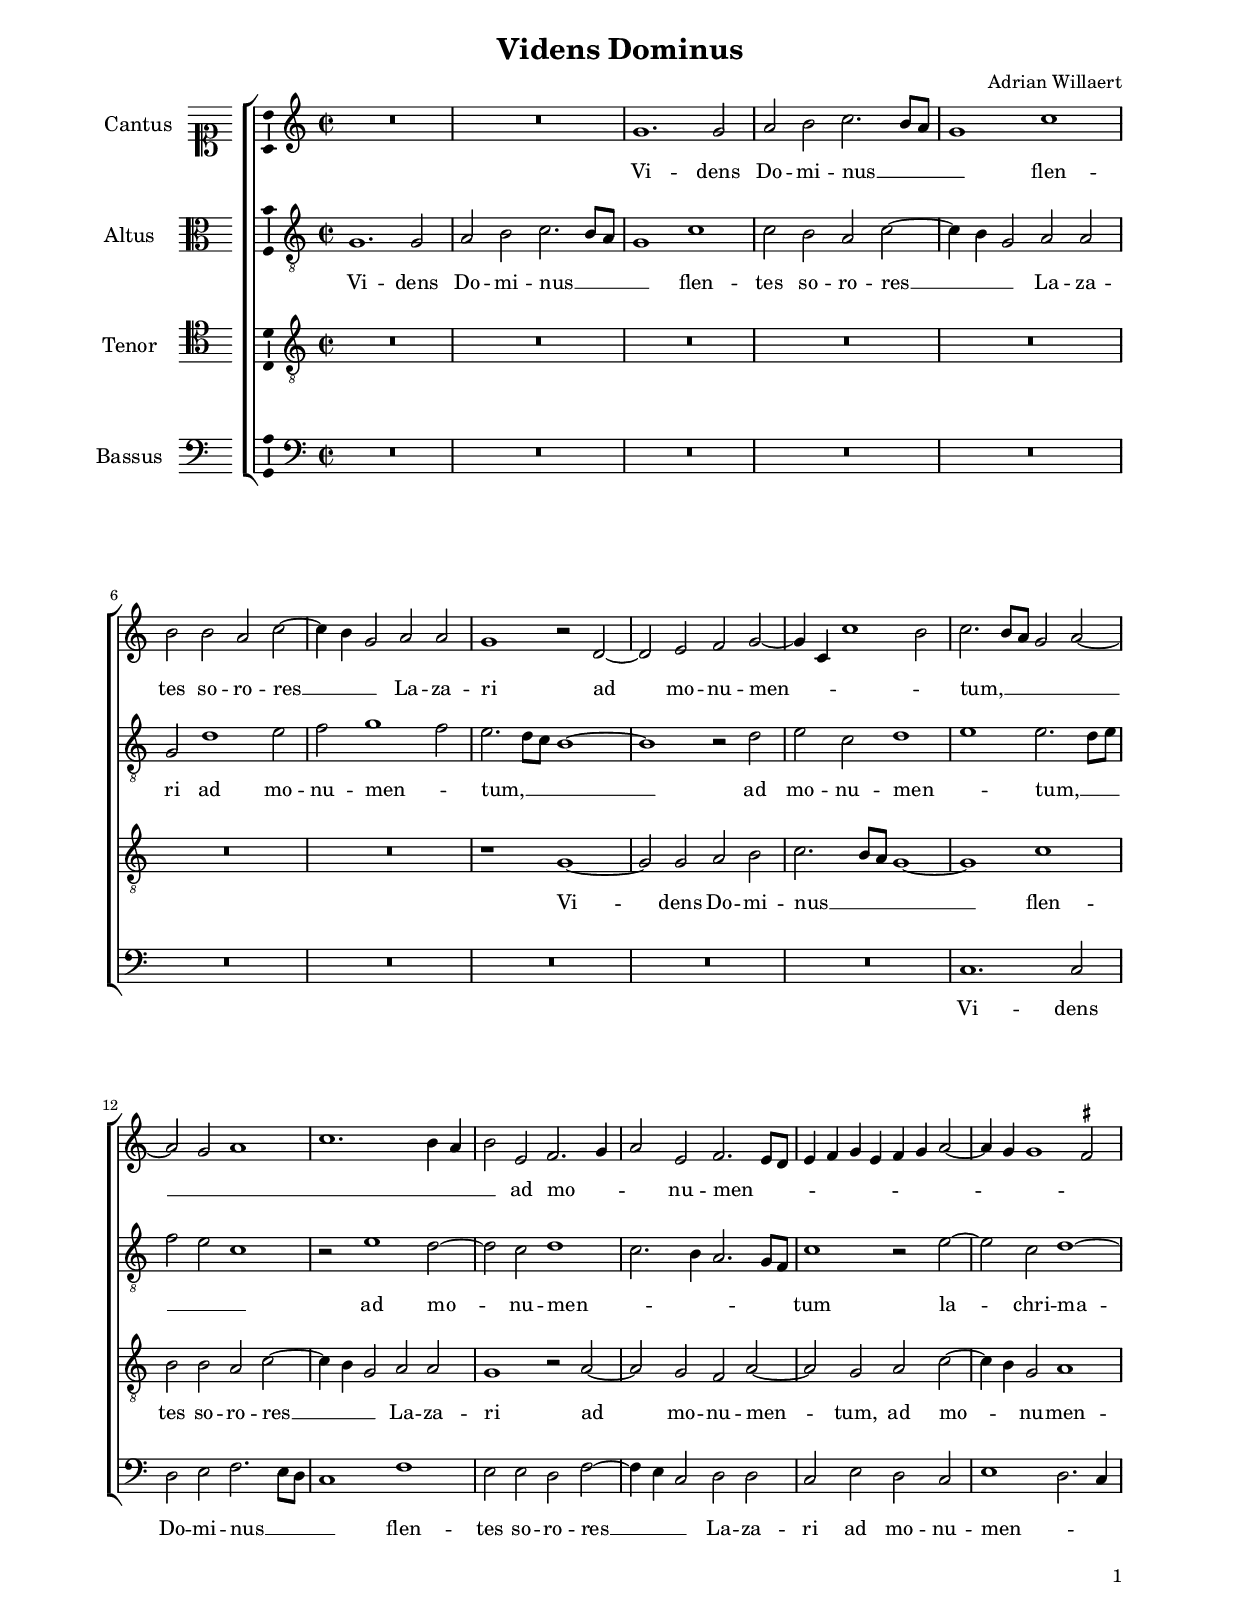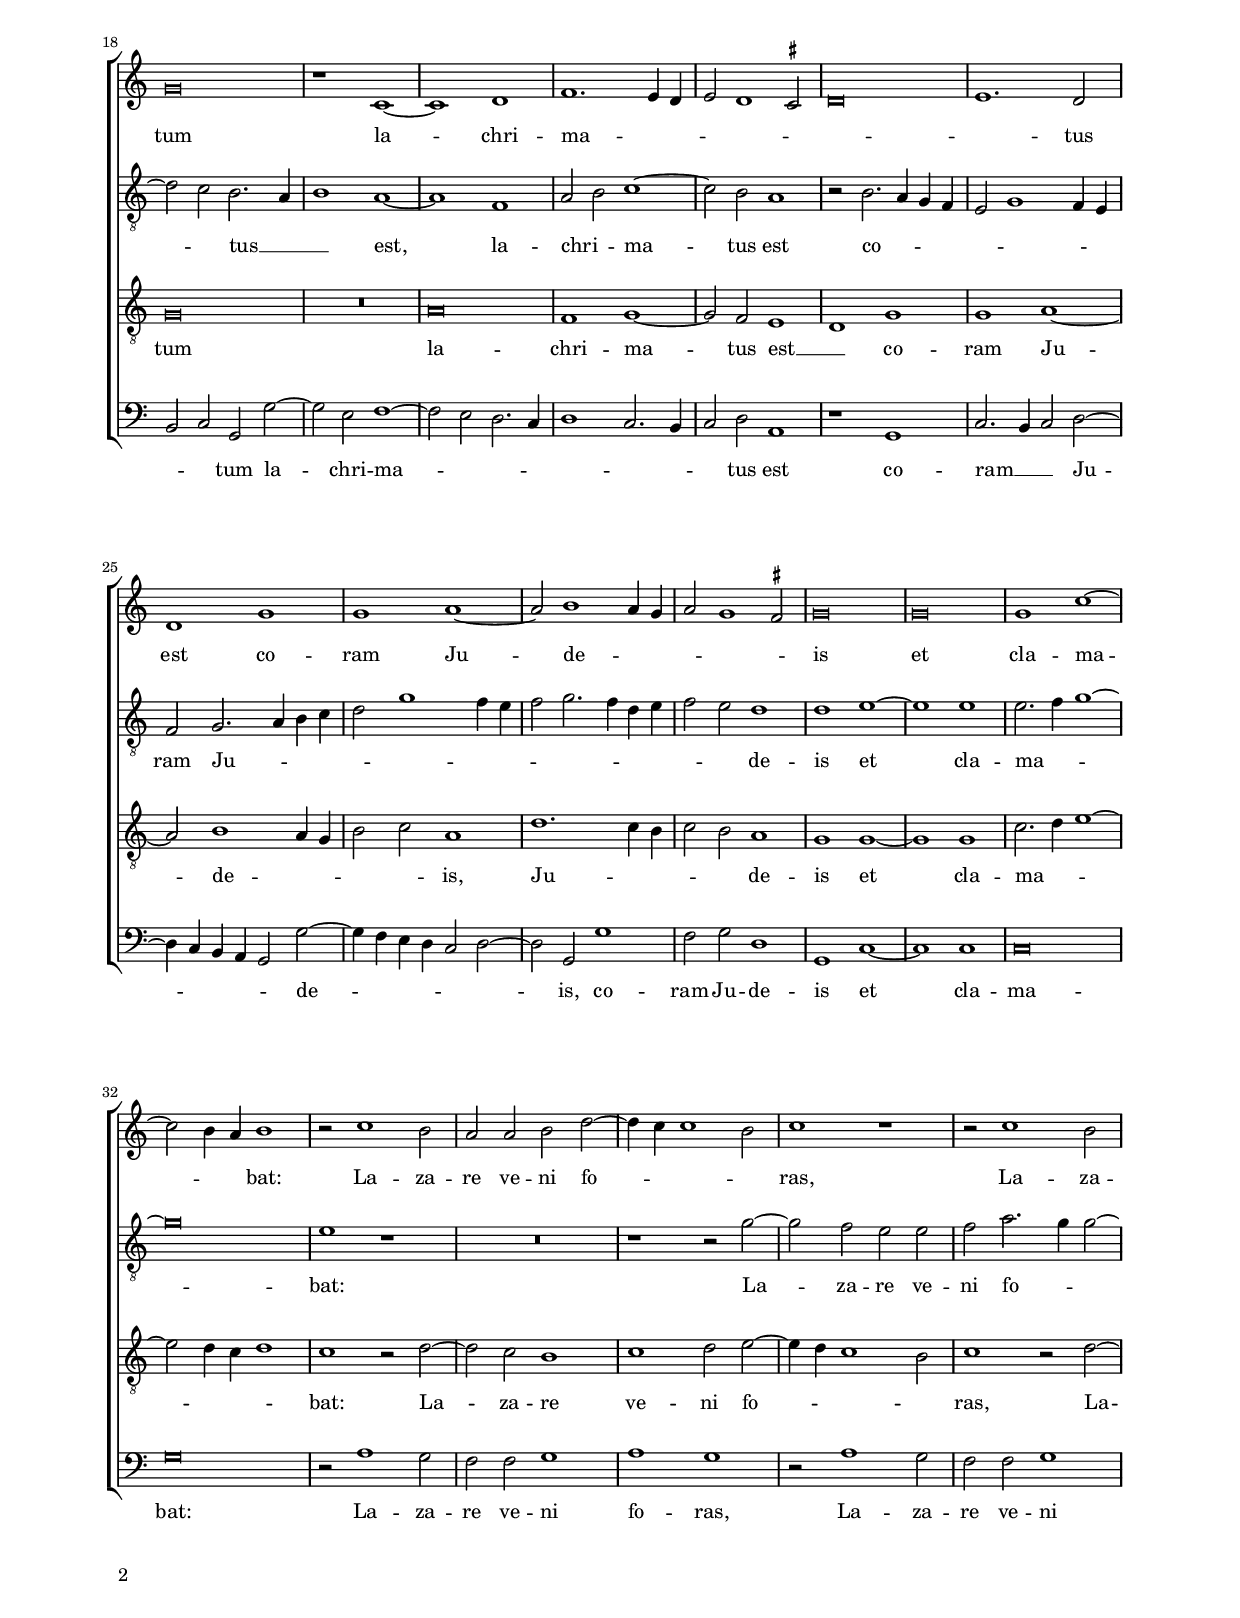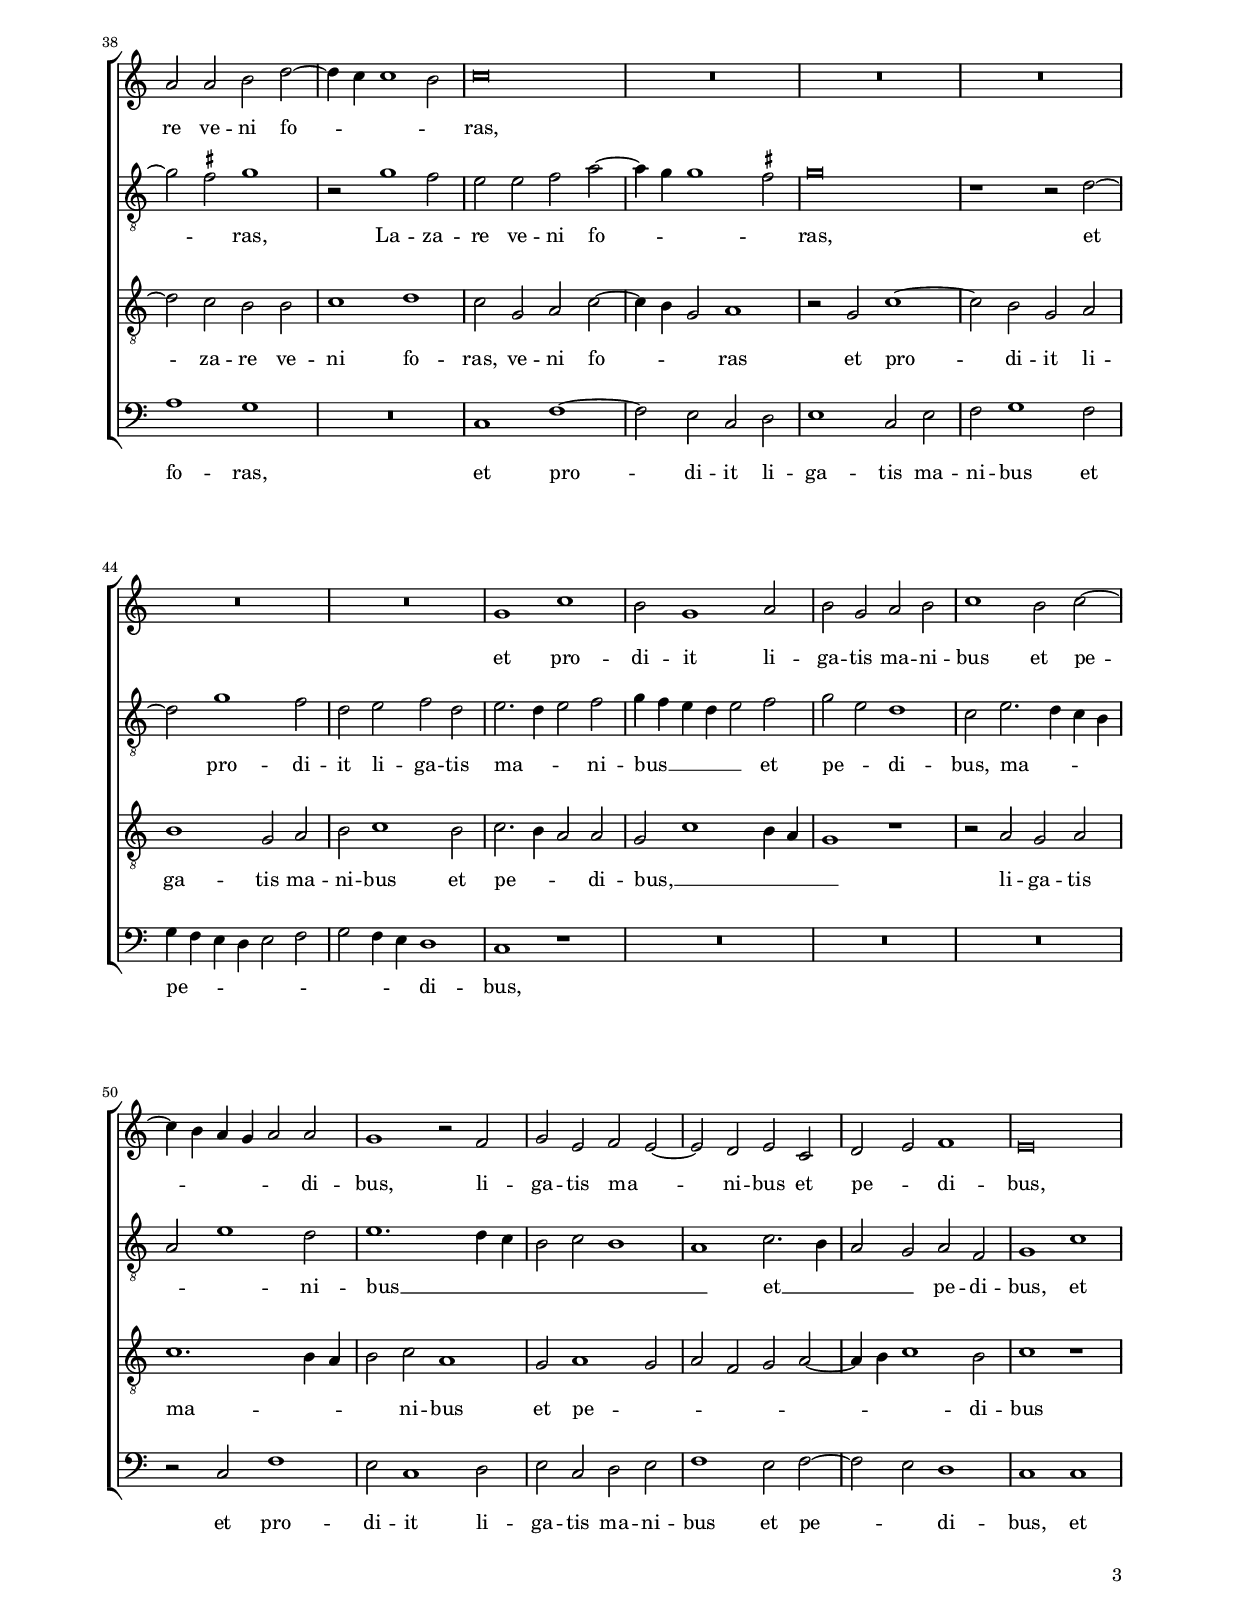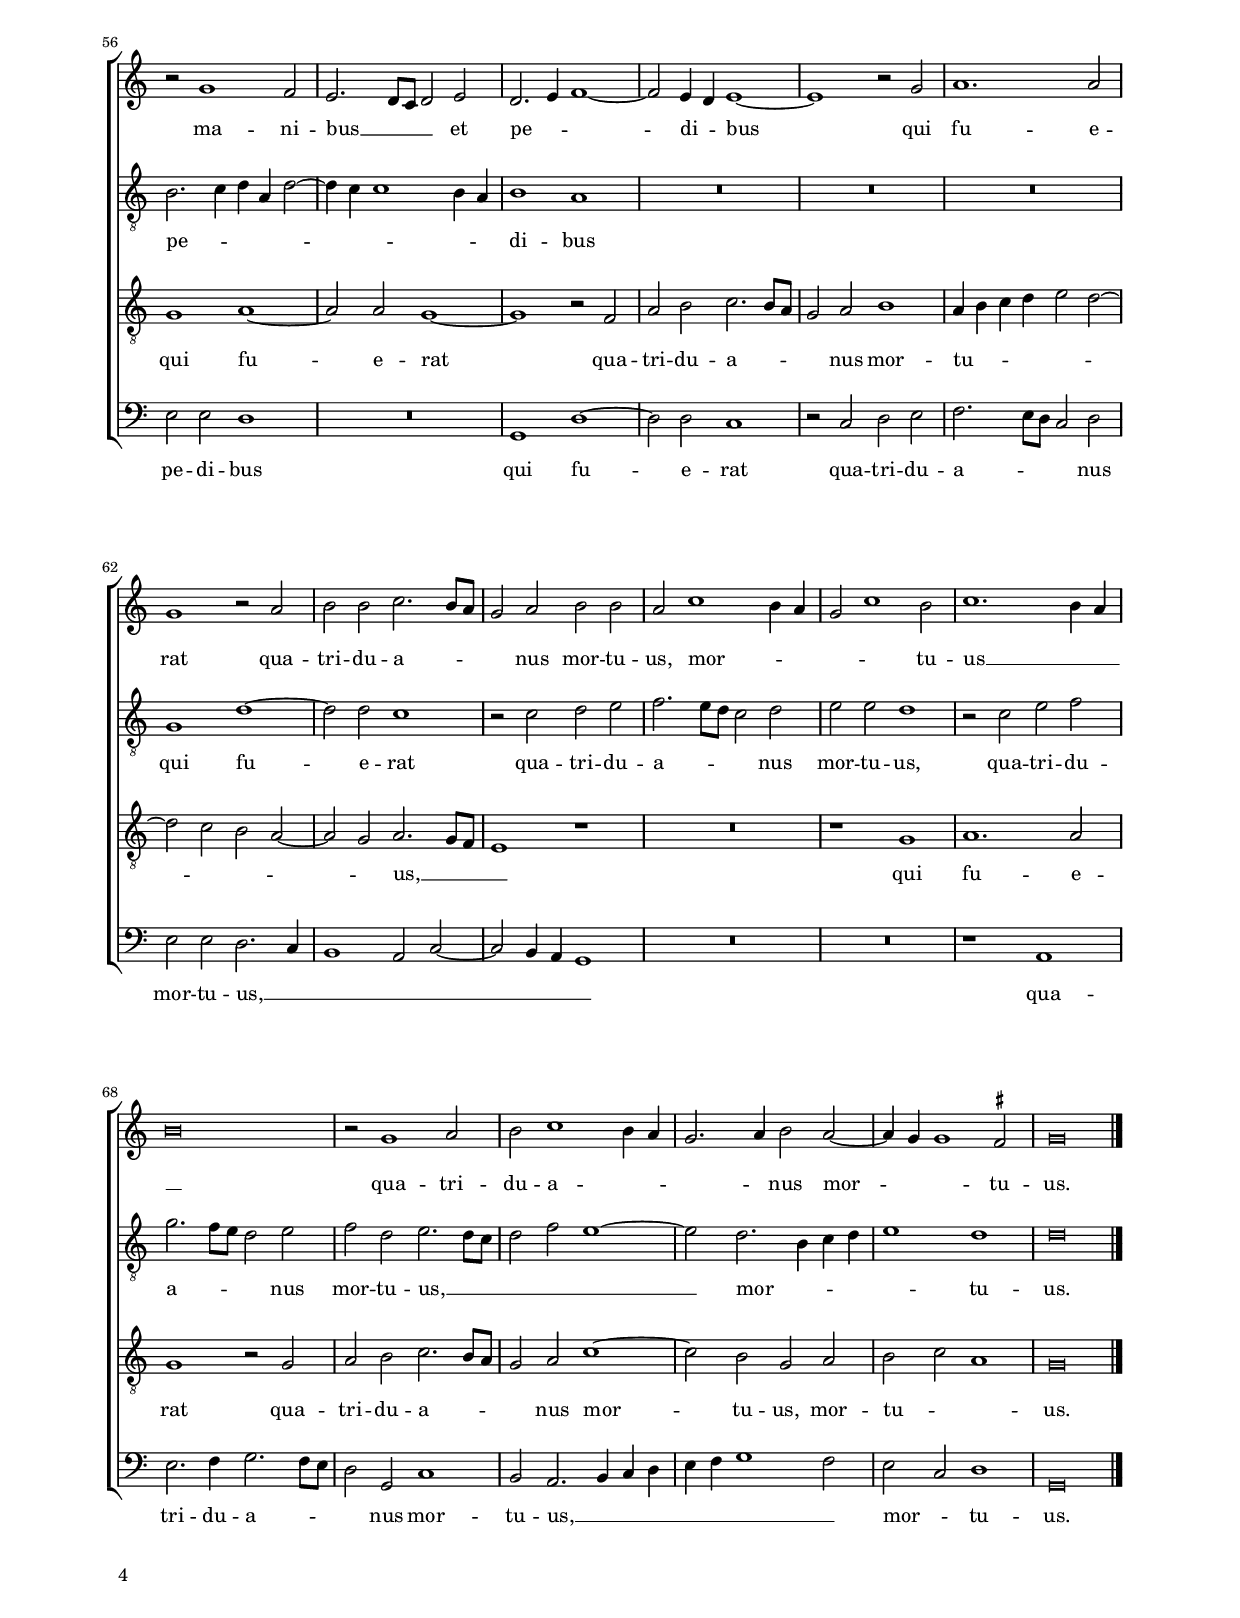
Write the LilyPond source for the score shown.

\header
{
  title="Videns Dominus"
  composer="Adrian Willaert"
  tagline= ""
}

\version "2.24.2"
\include "deutsch.ly"
#(set-global-staff-size 16)
% #(set-default-paper-size "letter")
#(ly:set-option 'point-and-click #f)

	
global = {
	\key c \major
	\time 2/2 \set Score.measureLength = #(ly:make-moment 2/1)
	\skip 1*2*73 \bar "|."
	}

	ficta = { \once \set suggestAccidentals = ##t }
	
	forget = #(define-music-function (music) (ly:music?) #{
		\accidentalStyle forget
		$music
		\accidentalStyle default
		#})
	

\paper
	{
	top-margin = 2 \cm
	bottom-margin = 1.4 \cm
	left-margin = 2 \cm
	right-margin = 2 \cm
	ragged-bottom = ##f
	ragged-last-bottom = ##t
	print-page-number = ##f
	system-system-spacing = #'((basic-distance . 20) (minimum-distance . 14) (padding . 8) (strechability . 150))
	oddFooterMarkup=\markup   \fill-line { "" \fromproperty #'page:page-number-string }
	evenFooterMarkup=\markup  \fill-line { \fromproperty #'page:page-number-string "" }
	last-bottom-spacing = #'((basic-distance . 12) (minimum-distance . 7) (padding . 4))
%	systems-per-page = 3
%	min-systems-per-page = 3
	}


incipitcantus = \markup { \score {
	{
	\set Staff.instrumentName = \markup { \fontsize #1 "Cantus" }
	\key c \major
	\clef soprano
	s4 \bar ""
	}
	\layout  {
	raggedright = ##t
	indent = 1.6 \cm
	line-width = 2.5\cm
	\context { \Staff \remove Time_signature_engraver }
	\override Staff.Clef.Y-extent = #'(0 . 0)
	}} \hspace #1 }
	
      
incipitaltus = \markup { \score {
	{
	\set Staff.instrumentName = \markup { \fontsize #1 "Altus" }
	\key c \major
	\clef alto
	s4 \bar ""
	}
	\layout  {
	raggedright = ##t
	indent = 1.6 \cm
	line-width = 2.5\cm
	\context { \Staff \remove Time_signature_engraver }
	\override Staff.Clef.Y-extent = #'(0 . 0)
	}} \hspace #1 }


incipittenor = \markup { \score {
	{
	\set Staff.instrumentName = \markup { \fontsize #1 "Tenor" }
	\key c \major
	\clef tenor
	s4 \bar ""
	}
	\layout  {
	raggedright = ##t
	indent = 1.6 \cm
	line-width = 2.5\cm
	\context { \Staff \remove Time_signature_engraver }
	\override Staff.Clef.Y-extent = #'(0 . 0)
	}} \hspace #1 }


incipitbassus = \markup { \score {
	{
	\set Staff.instrumentName = \markup { \fontsize #1 "Bassus" }
	\key c \major
	\clef bass
	s4 \bar ""
	}
	\layout  {
	raggedright = ##t
	indent = 1.6 \cm
	line-width = 2.5\cm
	\context { \Staff \remove Time_signature_engraver }
	\override Staff.Clef.Y-extent = #'(0 . 0)
	}} \hspace #1 }


cantus =  \relative c''
	{
	R\breve
	R\breve
	g1. g2
	a2 h c2. h8 a
%5
	g1 c |
	h2 h a c~
	c4 h g2 a a
	g1 r2 d~
	d2 e f g~
%10
	g4 c, c'1 h2 |
	c2. h8 a g2 a~
	a2 g a1
	c1. h4 a
	h2 e, f2. g4
%15
	a2 e f2. e8 d |
	e4 f g e f g a2~
	a4 g g1 \ficta fis2
	g\breve
	r1 c,~
%20
	c1 d |
	f1. e4 d
	e2 d1 \ficta cis2
	d\breve
	e1. d2
%25
	d1 g |
	g1 a~
	a2 h1 a4 g
	a2 g1 \ficta fis2
	g\breve
%30
	g\breve |
	g1 c~
	c2 h4 a h1
	r2 c1 h2
	a2 a h d~
%35
	d4 c c1 h2 |
	c1 r
	r2 c1 h2
	a2 a h d~
	d4 c c1 h2
%40
	c\breve |
	R\breve
	R\breve
	R\breve
	R\breve
%45
	R\breve |
	g1 c
	h2 g1 a2
	h2 g a h
	c1 h2 c~
%50
	c4 h a g a2 a |
	g1 r2 f
	g e f e~
	e2 d e c
	d2 e f1
%55
	e\breve |
	r2 g1 f2
	e2. d8 c d2 e
	d2. e4 f1~
	f2 e4 d e1~
%60
	e1 r2 g |
	a1. a2
	g1 r2 a
	h2 h c2. h8 a
	g2 a h h
%65
	a2 c1 h4 a |
	g2 c1 h2
	c1. h4 a
	h\breve
	r2 g1 a2
%70
	h2 c1 h4 a |
	g2. a4 h2 a~
	a4 g g1 \ficta fis2
	g\breve |
	}


altus =  \relative c'
	{
	g1. g2
	a2 h c2. h8 a
	g1 c
	c2 h a c~
%5
	c4 h g2 a a |
	g2 d'1 e2
	f2 g1 f2
	e2. d8 c h1~
	h1 r2 d
%10
	e2 c d1 |
	e1 e2. d8 e
	f2 e c1
	r2 e1 d2~
	d2 c d1
%15
	c2. h4 a2. g8 f |
	c'1 r2 e~
	e2 c d1~
	d2 c h2. a4
	h1 a~
%20
	a1 f |
	a2 h c1~
	c2 h a1
	r2 h2. a4 g f
	e2 g1 f4 e
%25
	f2 g2. a4 h c |
	d2 g1 f4 e
	f2 g2. f4 d e
	f2 e d1
	d1 e~
%30
	e1 e |
	e2. f4 g1~
	g\breve
	e1 r
	R\breve
%35
	r1 r2 g~ |
	g2 f e e
	f2 a2. g4 g2~
	g2 \ficta fis g1
	r2 g1 f2
%40
	e2 e f a~ |
	a4 g g1 \ficta fis2
	g\breve
	r1 r2 d~
	d2 g1 f2
%45
	d2 e f d |
	e2. d4 e2 f
	g4 f e d e2 f
	g2 e d1
	c2 e2. d4 c h
%50
	a2 e'1 d2 |
	e1. d4 c
	h2 c h1
	a1 c2. h4
	a2 g a f
%55
	g1 c |
	h2. c4 d4 a d2~
	d4 c c1 h4 a
	h1 a
	R\breve
%60
	R\breve |
	R\breve
	g1 d'~
	d2 d c1
	r2 c d e
%65
	f2. e8 d c2 d |
	e2 e d1
	r2 c e f
	g2. f8 e d2 e
	f2 d e2. d8 c
%70
	d2 f e1~ |
	e2 d2. h4 c d
	e1 d
	d\breve |
	}


tenor =  \relative c'
	{
	R\breve
	R\breve
	R\breve
	R\breve
%5
	R\breve |
	R\breve
	R\breve
	r1 g~
	g2 g a h
%10
	c2. h8 a g1~ |
	g1 c
	h2 h a c~
	c4 h g2 a a
	g1 r2 a~
%15
	a2 g f a~ |
	a2 g a c~
	c4 h g2 a1
	g\breve
	R\breve
%20
	a\breve |
	f1 g~
	g2 f e1
	d1 g
	g1 a~
%25
	a2 h1 a4 g |
	h2 c a1
	d1. c4 h
	c2 h a1
	g1 g~
%30
	g1 g |
	c2. d4 e1~
	e2 d4 c d1
	c1 r2 d~
	d2 c h1
%35
	c1 d2 e~ |
	e4 d c1 h2
	c1 r2 d~
	d2 c h h
	c1 d
%40
	c2 g a c~ |
	c4 h g2 a1
	r2 g c1~
	c2 h g a
	h1 g2 a
%45
	h2 c1 h2 |
	c2. h4 a2 a
	g2 c1 h4 a
	g1 r
	r2 a g a
%50
	c1. h4 a |
	h2 c a1
	g2 a1 g2
	a2 f g a~
	a4 h c1 h2
%55
	c1 r |
	g1 a~
	a2 a g1~
	g1 r2 f
	a2 h c2. h8 a
%60
	g2 a h1 |
	a4 h c d e2 d~
	d2 c h a~
	a2 g a2. g8 f
	e1 r
%65
	R\breve |
	r1 g
	a1. a2
	g1 r2 g
	a2 h c2. h8 a
%70
	g2 a c1~ |
	c2 h g a
	h2 c a1
	g\breve |
	}


bassus  =  \relative c
	{
	R\breve
	R\breve
	R\breve
	R\breve
%5
	R\breve |
	R\breve
	R\breve
	R\breve
	R\breve
%10
	R\breve |
	c1. c2
	d2 e f2. e8 d
	c1 f
	e2 e d f~
%15
	f4 e c2 d d |
	c2 e d c
	e1 d2. c4
	h2 c g g'~
	g2 e f1~
%20
	f2 e d2. c4 |
	d1 c2. h4
	c2 d a1
	r1 g
	c2. h4 c2 d~
%25
	d4 c h a g2 g'~ |
	g4 f e d c2 d~
	d2 g, g'1
	f2 g d1
	g,1 c~
%30
	c1 c |
	c\breve
	g'\breve
	r2 a1 g2
	f2 f g1
%35
	a1 g |
	r2 a1 g2
	f2 f g1
	a1 g
	R\breve
%40
	c,1 f~ |
	f2 e c d
	e1 c2 e
	f2 g1 f2
	g4 f e d e2 f
%45
	g2 f4 e d1 |
	c1 r
	R\breve
	R\breve
	R\breve
%50
	r2 c f1 |
	e2 c1 d2
	e2 c d e
	f1 e2 f~
	f2 e d1
%55
	c1 c |
	e2 e d1
	R\breve
	g,1 d'~
	d2 d c1
%60
	r2 c d e |
	f2. e8 d c2 d
	e2 e d2. c4
	h1 a2 c~
	c2 h4 a g1
%65
	R\breve |
	R\breve
	r1 a
	e'2. f4 g2. f8 e
	d2 g, c1
%70
	h2 a2. h4 c d |
	e4 f g1 f2
	e2 c d1
	g,\breve |
	}


lyricscantus = \lyricmode {
	Vi -- dens Do -- mi -- nus __ _ _ _ flen -- tes so -- ro -- res __ _ _ La -- za -- ri
	ad mo -- nu -- men -- _ _ _ tum, __ _ _ _ _ _ _ _ _ _ _
	ad mo -- _ _ nu -- men -- _ _ _ _ _ _ _ _ _ _ _ _ tum
	la -- chri -- ma -- _ _ _ _ _ _ _ tus est
	co -- ram Ju -- de -- _ _ _ _ _ is
	et cla -- ma -- _ _ bat:
	La -- za -- re ve -- ni fo -- _ _ _ ras,
	La -- za -- re ve -- ni fo -- _ _ _ ras,
	et pro -- di -- it 
	li -- ga -- tis ma -- ni -- bus et pe -- _ _ _ _ di -- bus,
	li -- ga -- tis ma -- _ ni -- bus et pe -- _ di -- bus,
	ma -- ni -- bus __ _ _ _ et pe -- _ _ di -- _ bus
	qui fu -- e -- rat 
	qua -- tri -- du -- a -- _ _ _ nus mor -- tu -- us,
	mor -- _ _ _ _ tu -- us __ _ _ _
	qua -- tri -- du -- a -- _ _ _ _ nus mor -- _ _ tu -- us.
	}


lyricsaltus = \lyricmode {
	Vi -- dens Do -- mi -- nus __ _ _ _ flen -- tes so -- ro -- res __ _ _ La -- za -- ri
	ad mo -- nu -- men -- _ tum, __ _ _ _
	ad mo -- nu -- men -- _ tum, __ _ _ _ _ _
	ad mo -- nu -- men -- _ _ _ _ _ tum
	la -- chri -- ma -- _ tus __ _ _ est,
	la -- chri -- _ ma -- tus est
	co -- _ _ _ _ _ _ _ ram Ju -- _ _ _ _ _ _ _ _ _ _ _ _ _ _ de -- is
	et cla -- ma -- _ _ bat:
	La -- za -- re ve -- ni fo -- _ _ _ ras,
	La -- za -- re ve -- ni fo -- _ _ _ ras,
	et pro -- di -- it 
	li -- ga -- tis ma -- _ _ ni -- bus __ _ _ _ _ et pe -- _ di -- bus,
	ma -- _ _ _ _ _ ni -- bus __ _ _ _ _ _ _ et __ _ _ _ pe -- di -- bus,
	et pe -- _ _ _ _ _ _ _ _ di -- bus
	qui fu -- e -- rat
	qua -- tri -- du -- a -- _ _ _ nus mor -- tu -- us,
	qua -- tri -- du -- a -- _ _ _ nus mor -- tu -- us, __ _ _ _ _ _ 
	mor -- _ _ _ _ tu -- us.
	}


lyricstenor = \lyricmode {
	Vi -- dens Do -- mi -- nus __ _ _ _ flen -- tes so -- ro -- res __ _ _ La -- za -- ri
	ad mo -- nu -- men -- tum,
	ad mo -- _ nu -- men -- tum
	la -- chri -- ma -- tus est __ _
	co -- ram Ju -- de -- _ _ _ _ is,
	Ju -- _ _ _ _ de -- is
	et cla -- ma -- _ _ _ _ _ bat:
	La -- za -- re ve -- ni fo -- _ _ _ ras,
	La -- za -- re ve -- ni fo -- ras,
	ve -- ni fo -- _ _ ras
	et pro -- di -- it 
	li -- ga -- tis ma -- ni -- bus et pe -- _ _ di -- bus, __ _ _ _ _
	li -- ga -- tis ma -- _ _ _ ni -- bus et pe -- _ _ _ _ _ _ _ di -- bus
	qui fu -- e -- rat 
	qua -- tri -- du -- a -- _ _ _ nus mor -- tu -- _ _ _ _ _ _ _ _ _ us, __ _ _ _
	qui fu -- e -- rat
	qua -- tri -- du -- a -- _ _ _ nus mor -- tu -- us,
	mor -- tu -- _ _ us.
	}


lyricsbassus = \lyricmode {
	Vi -- dens Do -- mi -- nus __ _ _ _ flen -- tes so -- ro -- res __ _ _ La -- za -- ri
	ad mo -- nu -- men -- _ _ _ _ tum
	la -- chri -- ma -- _ _ _ _ _ _ _ tus est
	co -- ram __ _ _ Ju -- _ _ _ _ de -- _ _ _ _ _ is,
	co -- ram Ju -- de -- is
	et cla -- ma -- bat:
	La -- za -- re ve -- ni fo -- ras,
	La -- za -- re ve -- ni fo -- ras,
	et pro -- di -- it 
	li -- ga -- tis ma -- ni -- bus et pe -- _ _ _ _ _ _ _ _ di -- bus,
	et pro -- di -- it
	li -- ga -- tis ma -- ni -- bus et pe -- _ di -- bus,
	et pe -- di -- bus
	qui fu -- e -- rat
	qua -- tri -- du -- a -- _ _ _ nus mor -- tu -- us, __ _ _ _ _ _ _ _
	qua -- tri -- du -- a -- _ _ _ nus mor -- tu -- us, __ _ _ _ _ _ _ _
	mor -- _ tu -- us.
	}


\score
{  
	\transpose c c {
	\new ChoirStaff \with { \override StaffGrouper.staff-staff-spacing.basic-distance = #13 }
	<<

	\new Staff << \global
	\new Voice="v1" {
		\set Staff.instrumentName=\incipitcantus
	%       \set Staff.instrumentName="S"
		\set Staff.midiInstrument = "reed organ"
		\clef violin
		\cantus }
	\new Lyrics \lyricsto "v1" {\lyricscantus }
	>>


	\new Staff << \global
	\new Voice="v2" {
		\set Staff.instrumentName=\incipitaltus
	%       \set Staff.instrumentName="A"
		\set Staff.midiInstrument = "reed organ"
		\clef "G_8" % violin
		\altus}
	\new Lyrics \lyricsto "v2" {\lyricsaltus }
	>>


	\new Staff << \global
	\new Voice="v3" {
		\set Staff.instrumentName=\incipittenor
	%       \set Staff.instrumentName="T"
		\set Staff.midiInstrument = "reed organ"
		\clef "G_8"
		\tenor }
	\new Lyrics \lyricsto "v3" {\lyricstenor }
	>>


	\new Staff << \global
	\new Voice="v4" {
		\set Staff.instrumentName=\incipitbassus
	%       \set Staff.instrumentName="B"
		\set Staff.midiInstrument = "reed organ"
		\clef bass
		\bassus }
	\new Lyrics \lyricsto "v4" {\lyricsbassus}
	>>

	>>
	} % transpose

	\layout
	{
	indent = 2.3 \cm
	\context { \Lyrics \override VerticalAxisGroup.nonstaff-relatedstaff-spacing.padding = #2 }
%	\context { \Lyrics \override LyricText.font-size = #1 }
	\context { \Staff \override TimeSignature.break-visibility = #end-of-line-invisible }
	\context { \Staff \consists Ambitus_engraver }
	\context { \Score \override BarNumber.padding = #2 }
	\context { \Voice \override NoteHead.style = #'baroque }
	}

\midi
	{
	\tempo 2 = 95
	}
	
}


% EOF
